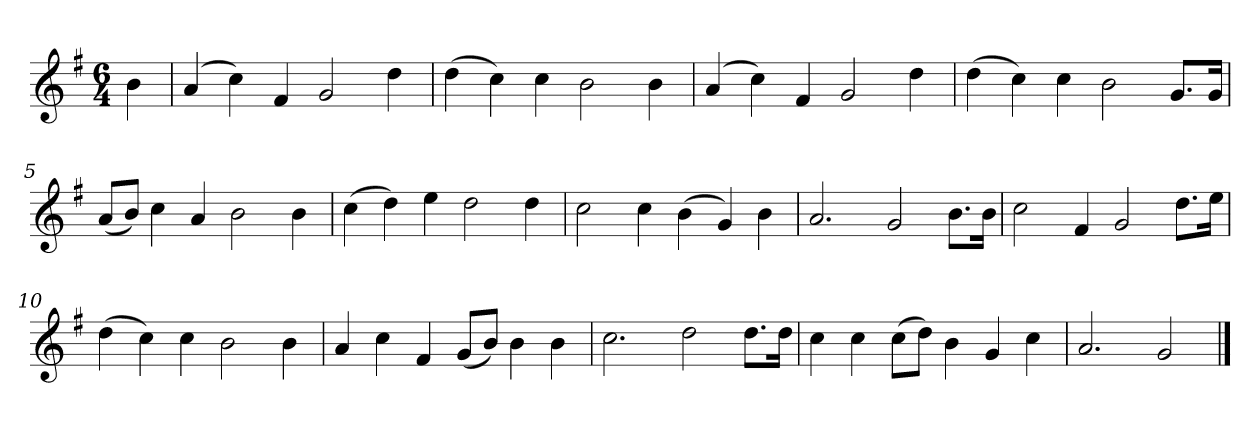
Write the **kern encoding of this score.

**kern
*part1
*staff1
*k[f#]
*M6/4
*MM120
=
4b
=1
(4a
4cc)
4f#
2g
4dd
=2
(4dd
4cc)
4cc
2b
4b
=3
(4a
4cc)
4f#
2g
4dd
=4
(4dd
4cc)
4cc
2b
8.gL
16gJk
=5
(8aL
8bJ)
4cc
4a
2b
4b
=6
(4cc
4dd)
4ee
2dd
4dd
=7
2cc
4cc
(4b
4g)
4b
=8
2.a
2g
8.bL
16bJk
=9
2cc
4f#
2g
8.ddL
16eeJk
=10
(4dd
4cc)
4cc
2b
4b
=11
4a
4cc
4f#
(8gL
8bJ)
4b
4b
=12
2.cc
2dd
8.ddL
16ddJk
=13
4cc
4cc
(8ccL
8ddJ)
4b
4g
4cc
=14
2.a
2g
==
*-
